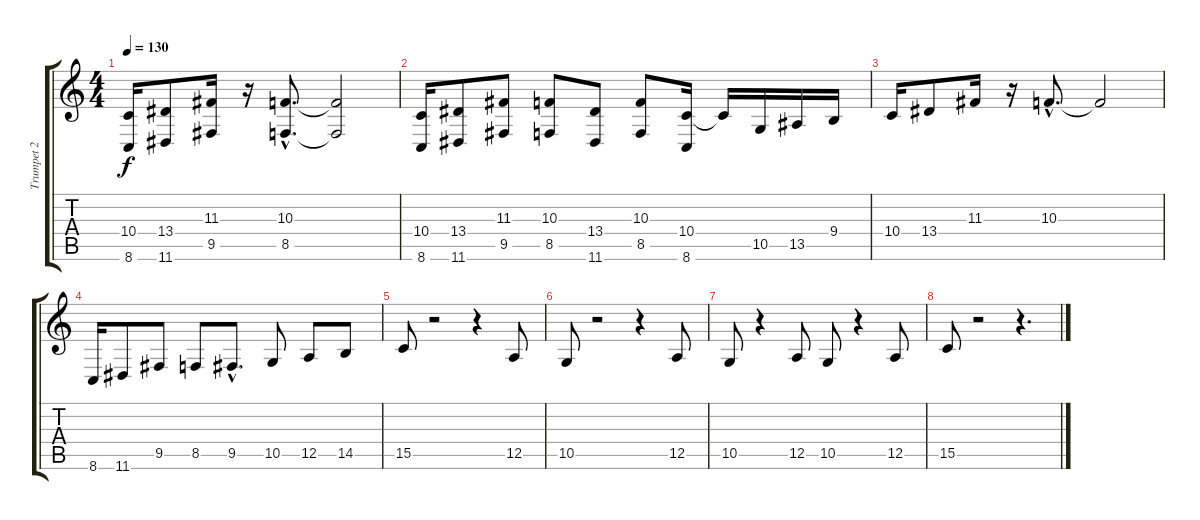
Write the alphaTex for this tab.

\track ("Trumpet 2" "Trumpet 2") {instrument trumpet}
\staff {score tabs}
\tuning (E4 B3 G3 D3 A2 E2) {hide}
\ts (4 4)
\tempo 130
\clef g2
\ks c
(10.4 8.6).16{dy f} (13.4 11.6).8 (11.3 9.5).16 r.16 (10.3{hac} 8.5{hac}).8{d} (10.3{t} 8.5{t}).2 |
(10.4 8.6).16 (13.4 11.6).8 (11.3 9.5).8 (10.3 8.5).8 (13.4 11.6).8 (10.3 8.5).8 (10.4 8.6).16 10.4{t}.16 10.5.16 13.5.16 9.4.16 |
10.4.16 13.4.8 11.3.16 r.16 10.3{hac}.8{d} 10.3{t}.2 |
8.6.16 11.6.8 9.5.8 8.5.8 9.5{hac}.8{d} 10.5.8 12.5.8 14.5.8 |
15.5.8 r.2 r.4 12.5.8 |
10.5.8 r.2 r.4 12.5.8 |
10.5.8 r.4 12.5.8 10.5.8 r.4 12.5.8 |
15.5.8 r.2 r.4{d}
